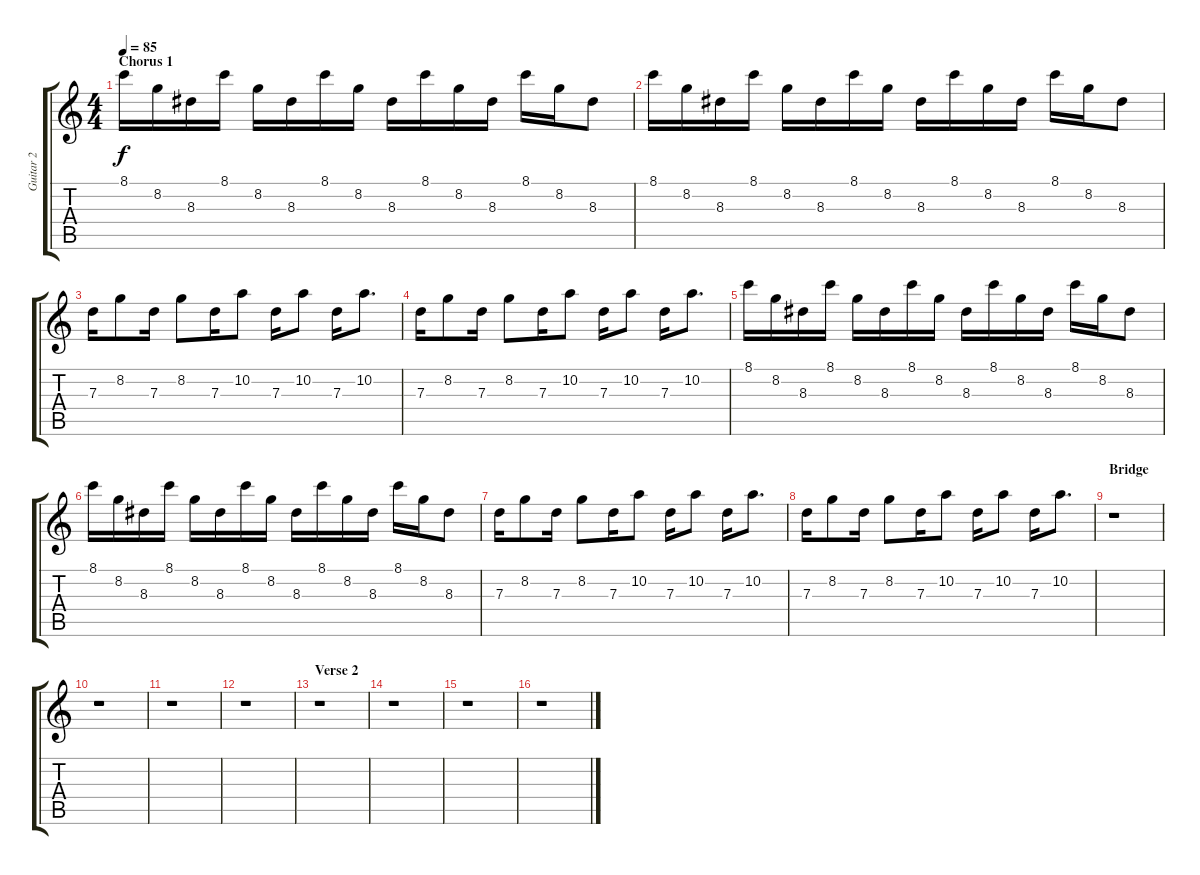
\track ("Guitar 2" "Guitar 2") {instrument acousticguitarsteel}
\staff {score tabs}
\tuning (E4 B3 G3 D3 A2 E2) {hide}
\ts (4 4)
\section ("" "Chorus 1")
\tempo 85
\clef g2
\ks c
8.1.16{dy f} 8.2.16 8.3.16 8.1.16 8.2.16 8.3.16 8.1.16 8.2.16 8.3.16 8.1.16 8.2.16 8.3.16 8.1.16 8.2.16 8.3.8 |
8.1.16 8.2.16 8.3.16 8.1.16 8.2.16 8.3.16 8.1.16 8.2.16 8.3.16 8.1.16 8.2.16 8.3.16 8.1.16 8.2.16 8.3.8 |
7.3.16 8.2.8 7.3.16 8.2.8 7.3.16 10.2.8 7.3.16 10.2.8 7.3.16 10.2.8{d} |
7.3.16 8.2.8 7.3.16 8.2.8 7.3.16 10.2.8 7.3.16 10.2.8 7.3.16 10.2.8{d} |
8.1.16 8.2.16 8.3.16 8.1.16 8.2.16 8.3.16 8.1.16 8.2.16 8.3.16 8.1.16 8.2.16 8.3.16 8.1.16 8.2.16 8.3.8 |
8.1.16 8.2.16 8.3.16 8.1.16 8.2.16 8.3.16 8.1.16 8.2.16 8.3.16 8.1.16 8.2.16 8.3.16 8.1.16 8.2.16 8.3.8 |
7.3.16 8.2.8 7.3.16 8.2.8 7.3.16 10.2.8 7.3.16 10.2.8 7.3.16 10.2.8{d} |
7.3.16 8.2.8 7.3.16 8.2.8 7.3.16 10.2.8 7.3.16 10.2.8 7.3.16 10.2.8{d} |
\section ("" "Bridge")
r.1 |
r.1 |
r.1 |
r.1 |
\section ("" "Verse 2")
r.1 |
r.1 |
r.1 |
r.1
